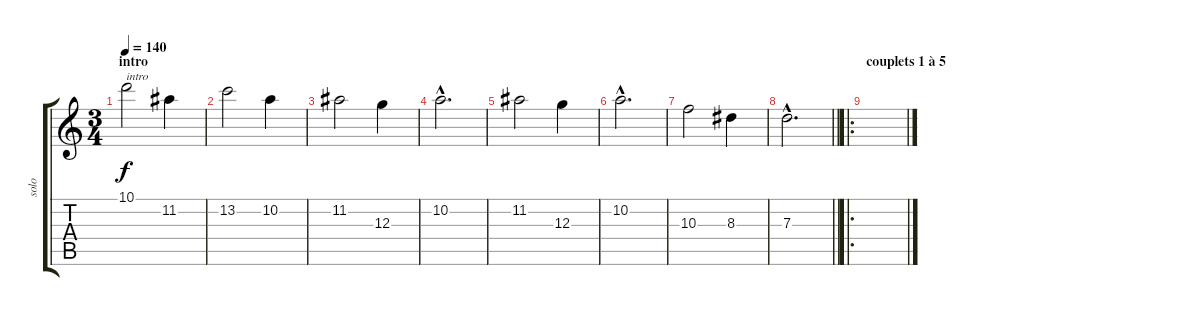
\track ("solo" "solo") {instrument acousticguitarnylon}
\staff {score tabs}
\tuning (E4 B3 G3 D3 A2 E2) {hide}
\ts (3 4)
\section ("" "intro")
\tempo 140
\clef g2
\ks c
10.1.2{txt "intro" dy f instrument acousticguitarnylon} 11.2.4 |
13.2.2 10.2.4 |
11.2.2 12.3.4 |
10.2{hac}.2{d} |
11.2.2 12.3.4 |
10.2{hac}.2{d} |
10.3.2 8.3.4 |
\barLineRight lightlight
7.3{hac}.2{d} |
\ro
\section ("" "couplets 1 à 5")
